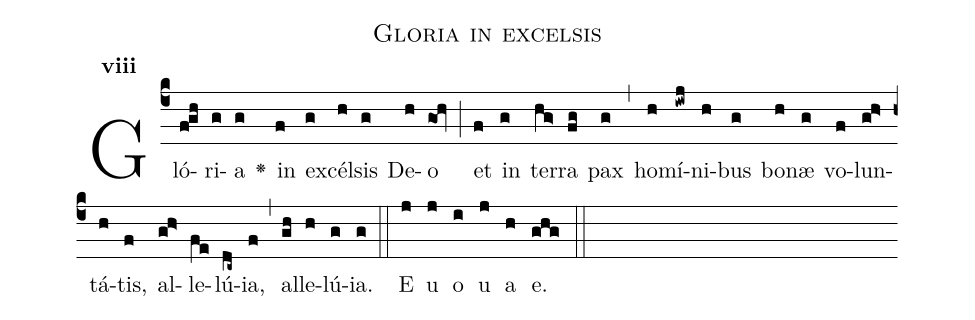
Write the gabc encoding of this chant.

name:Gloria in excelsis;
office-part:Antiphona;
mode:8;
%%
initial-style: 1;
name: Gloria in excelsis
book: Antiphonae & Responsoria/Tomus I, p. 84;
occasion: In Nativitate Domini;
office-part: Laudes Ant E;
user-notes: ;
commentary: ;
annotation: 8g2;
centering-scheme: english;
fontsize: 12;
font: OFLSortsMillGoudy;
height: 11;
width: 4.5;
%%
(c4)Gló(fgh)ri(g)a(g) <v>\greheightstar</v>() in(f) ex(g)cél(h)sis(g) De(h)o(goh) (;) et(f) in(g) ter(hg>)ra(fg) pax(g) (,) ho(h)mí(iwj)ni(h)bus(g) bo(h)næ(g) vo(f)lun(gh>)tá(h)tis,(f) al(gh>)le(fe)lú(dc~)ia,(f) (,) al(gh)le(h)lú(g)ia.(g) (::)
E(j) u(j) o(i) u(j) a(h) e.(ghg) (::)
